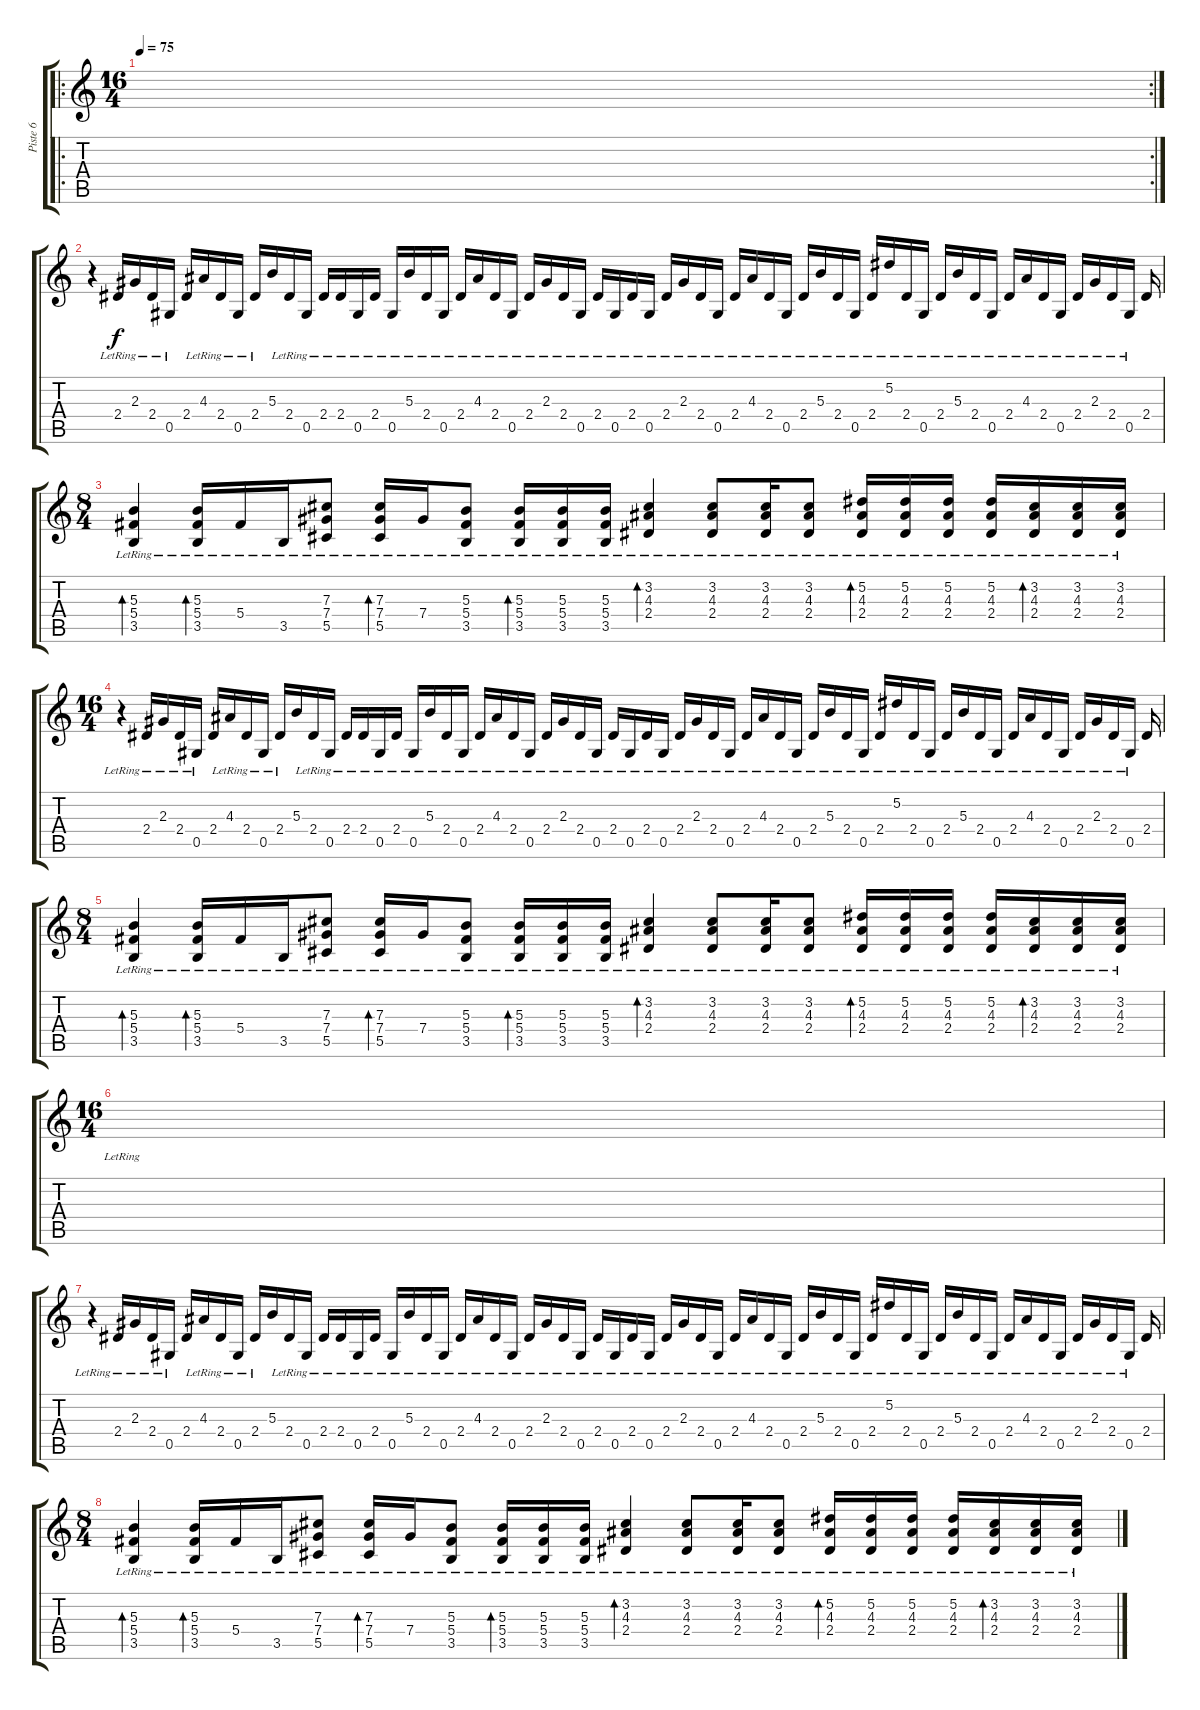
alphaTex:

\track ("Piste 6" "Piste 6") {instrument electricguitarclean}
\staff {score tabs}
\tuning (Eb4 Bb3 Gb3 Db3 Ab2 Db2) {hide}
\ro
\rc 2
\ts (16 4)
\tempo 75
\clef g2
\ks c
|
r.4 2.4{lr}.16 2.3{lr}.16 2.4{lr}.16 0.5{lr}.16 2.4.16 4.3{lr}.16 2.4{lr}.16 0.5{lr}.16 2.4{lr}.16 5.3.16 2.4{lr}.16 0.5{lr}.16 2.4{lr}.16 2.4{lr}.16 0.5{lr}.16 2.4{lr}.16 0.5{lr}.16 5.3{lr}.16 2.4{lr}.16 0.5{lr}.16 2.4{lr}.16 4.3{lr}.16 2.4{lr}.16 0.5{lr}.16 2.4{lr}.16 2.3{lr}.16 2.4{lr}.16 0.5{lr}.16 2.4{lr}.16 0.5{lr}.16 2.4{lr}.16 0.5{lr}.16 2.4{lr}.16 2.3{lr}.16 2.4{lr}.16 0.5{lr}.16 2.4{lr}.16 4.3{lr}.16 2.4{lr}.16 0.5{lr}.16 2.4{lr}.16 5.3{lr}.16 2.4{lr}.16 0.5{lr}.16 2.4{lr}.16 5.2{lr}.16 2.4{lr}.16 0.5{lr}.16 2.4{lr}.16 5.3{lr}.16 2.4{lr}.16 0.5{lr}.16 2.4{lr}.16 4.3{lr}.16 2.4{lr}.16 0.5{lr}.16 2.4{lr}.16 2.3{lr}.16 2.4{lr}.16 0.5{lr}.16 2.4.16 |
\ts (8 4)
(5.3{lr} 5.4{lr} 3.5{lr}).4{bd 120} (5.3{lr} 5.4{lr} 3.5{lr}).16{bd 240} 5.4{lr}.16 3.5{lr}.16 (7.3{lr} 7.4 5.5{lr}).8 (7.3{lr} 7.4{lr} 5.5{lr}).16{bd 240} 7.4{lr}.16 (5.3{lr} 5.4{lr} 3.5{lr}).8 (5.3{lr} 5.4{lr} 3.5).16{bd 480} (5.3{lr} 5.4{lr} 3.5{lr}).16 (5.3{lr} 5.4{lr} 3.5{lr}).16 (3.2{lr} 4.3{lr} 2.4{lr}).4{bd 120} (3.2{lr} 4.3{lr} 2.4{lr}).8 (3.2{lr} 4.3{lr} 2.4{lr}).16 (3.2{lr} 4.3{lr} 2.4{lr}).8 (5.2{lr} 4.3{lr} 2.4{lr}).16{bd 240} (5.2{lr} 4.3 2.4{lr}).16 (5.2 4.3 2.4{lr}).16 (5.2{lr} 4.3{lr} 2.4{lr}).16 (3.2{lr} 4.3{lr} 2.4{lr}).16{bd 240} (3.2{lr} 4.3{lr} 2.4{lr}).16 (3.2{lr} 4.3{lr} 2.4{lr}).16 |
\ts (16 4)
r.4 2.4{lr}.16 2.3{lr}.16 2.4{lr}.16 0.5{lr}.16 2.4.16 4.3{lr}.16 2.4{lr}.16 0.5{lr}.16 2.4{lr}.16 5.3.16 2.4{lr}.16 0.5{lr}.16 2.4{lr}.16 2.4{lr}.16 0.5{lr}.16 2.4{lr}.16 0.5{lr}.16 5.3{lr}.16 2.4{lr}.16 0.5{lr}.16 2.4{lr}.16 4.3{lr}.16 2.4{lr}.16 0.5{lr}.16 2.4{lr}.16 2.3{lr}.16 2.4{lr}.16 0.5{lr}.16 2.4{lr}.16 0.5{lr}.16 2.4{lr}.16 0.5{lr}.16 2.4{lr}.16 2.3{lr}.16 2.4{lr}.16 0.5{lr}.16 2.4{lr}.16 4.3{lr}.16 2.4{lr}.16 0.5{lr}.16 2.4{lr}.16 5.3{lr}.16 2.4{lr}.16 0.5{lr}.16 2.4{lr}.16 5.2{lr}.16 2.4{lr}.16 0.5{lr}.16 2.4{lr}.16 5.3{lr}.16 2.4{lr}.16 0.5{lr}.16 2.4{lr}.16 4.3{lr}.16 2.4{lr}.16 0.5{lr}.16 2.4{lr}.16 2.3{lr}.16 2.4{lr}.16 0.5{lr}.16 2.4.16 |
\ts (8 4)
(5.3{lr} 5.4{lr} 3.5{lr}).4{bd 120} (5.3{lr} 5.4{lr} 3.5{lr}).16{bd 240} 5.4{lr}.16 3.5{lr}.16 (7.3{lr} 7.4 5.5{lr}).8 (7.3{lr} 7.4{lr} 5.5{lr}).16{bd 240} 7.4{lr}.16 (5.3{lr} 5.4{lr} 3.5{lr}).8 (5.3{lr} 5.4{lr} 3.5).16{bd 480} (5.3{lr} 5.4{lr} 3.5{lr}).16 (5.3{lr} 5.4{lr} 3.5{lr}).16 (3.2{lr} 4.3{lr} 2.4{lr}).4{bd 120} (3.2{lr} 4.3{lr} 2.4{lr}).8 (3.2{lr} 4.3{lr} 2.4{lr}).16 (3.2{lr} 4.3{lr} 2.4{lr}).8 (5.2{lr} 4.3{lr} 2.4{lr}).16{bd 240} (5.2{lr} 4.3 2.4{lr}).16 (5.2 4.3 2.4{lr}).16 (5.2{lr} 4.3{lr} 2.4{lr}).16 (3.2{lr} 4.3{lr} 2.4{lr}).16{bd 240} (3.2{lr} 4.3{lr} 2.4{lr}).16 (3.2{lr} 4.3{lr} 2.4{lr}).16 |
\ts (16 4)
|
r.4 2.4{lr}.16 2.3{lr}.16 2.4{lr}.16 0.5{lr}.16 2.4.16 4.3{lr}.16 2.4{lr}.16 0.5{lr}.16 2.4{lr}.16 5.3.16 2.4{lr}.16 0.5{lr}.16 2.4{lr}.16 2.4{lr}.16 0.5{lr}.16 2.4{lr}.16 0.5{lr}.16 5.3{lr}.16 2.4{lr}.16 0.5{lr}.16 2.4{lr}.16 4.3{lr}.16 2.4{lr}.16 0.5{lr}.16 2.4{lr}.16 2.3{lr}.16 2.4{lr}.16 0.5{lr}.16 2.4{lr}.16 0.5{lr}.16 2.4{lr}.16 0.5{lr}.16 2.4{lr}.16 2.3{lr}.16 2.4{lr}.16 0.5{lr}.16 2.4{lr}.16 4.3{lr}.16 2.4{lr}.16 0.5{lr}.16 2.4{lr}.16 5.3{lr}.16 2.4{lr}.16 0.5{lr}.16 2.4{lr}.16 5.2{lr}.16 2.4{lr}.16 0.5{lr}.16 2.4{lr}.16 5.3{lr}.16 2.4{lr}.16 0.5{lr}.16 2.4{lr}.16 4.3{lr}.16 2.4{lr}.16 0.5{lr}.16 2.4{lr}.16 2.3{lr}.16 2.4{lr}.16 0.5{lr}.16 2.4.16 |
\ts (8 4)
(5.3{lr} 5.4{lr} 3.5{lr}).4{bd 120} (5.3{lr} 5.4{lr} 3.5{lr}).16{bd 240} 5.4{lr}.16 3.5{lr}.16 (7.3{lr} 7.4 5.5{lr}).8 (7.3{lr} 7.4{lr} 5.5{lr}).16{bd 240} 7.4{lr}.16 (5.3{lr} 5.4{lr} 3.5{lr}).8 (5.3{lr} 5.4{lr} 3.5).16{bd 480} (5.3{lr} 5.4{lr} 3.5{lr}).16 (5.3{lr} 5.4{lr} 3.5{lr}).16 (3.2{lr} 4.3{lr} 2.4{lr}).4{bd 120} (3.2{lr} 4.3{lr} 2.4{lr}).8 (3.2{lr} 4.3{lr} 2.4{lr}).16 (3.2{lr} 4.3{lr} 2.4{lr}).8 (5.2{lr} 4.3{lr} 2.4{lr}).16{bd 240} (5.2{lr} 4.3 2.4{lr}).16 (5.2 4.3 2.4{lr}).16 (5.2{lr} 4.3{lr} 2.4{lr}).16 (3.2{lr} 4.3{lr} 2.4{lr}).16{bd 240} (3.2{lr} 4.3{lr} 2.4{lr}).16 (3.2{lr} 4.3{lr} 2.4{lr}).16
